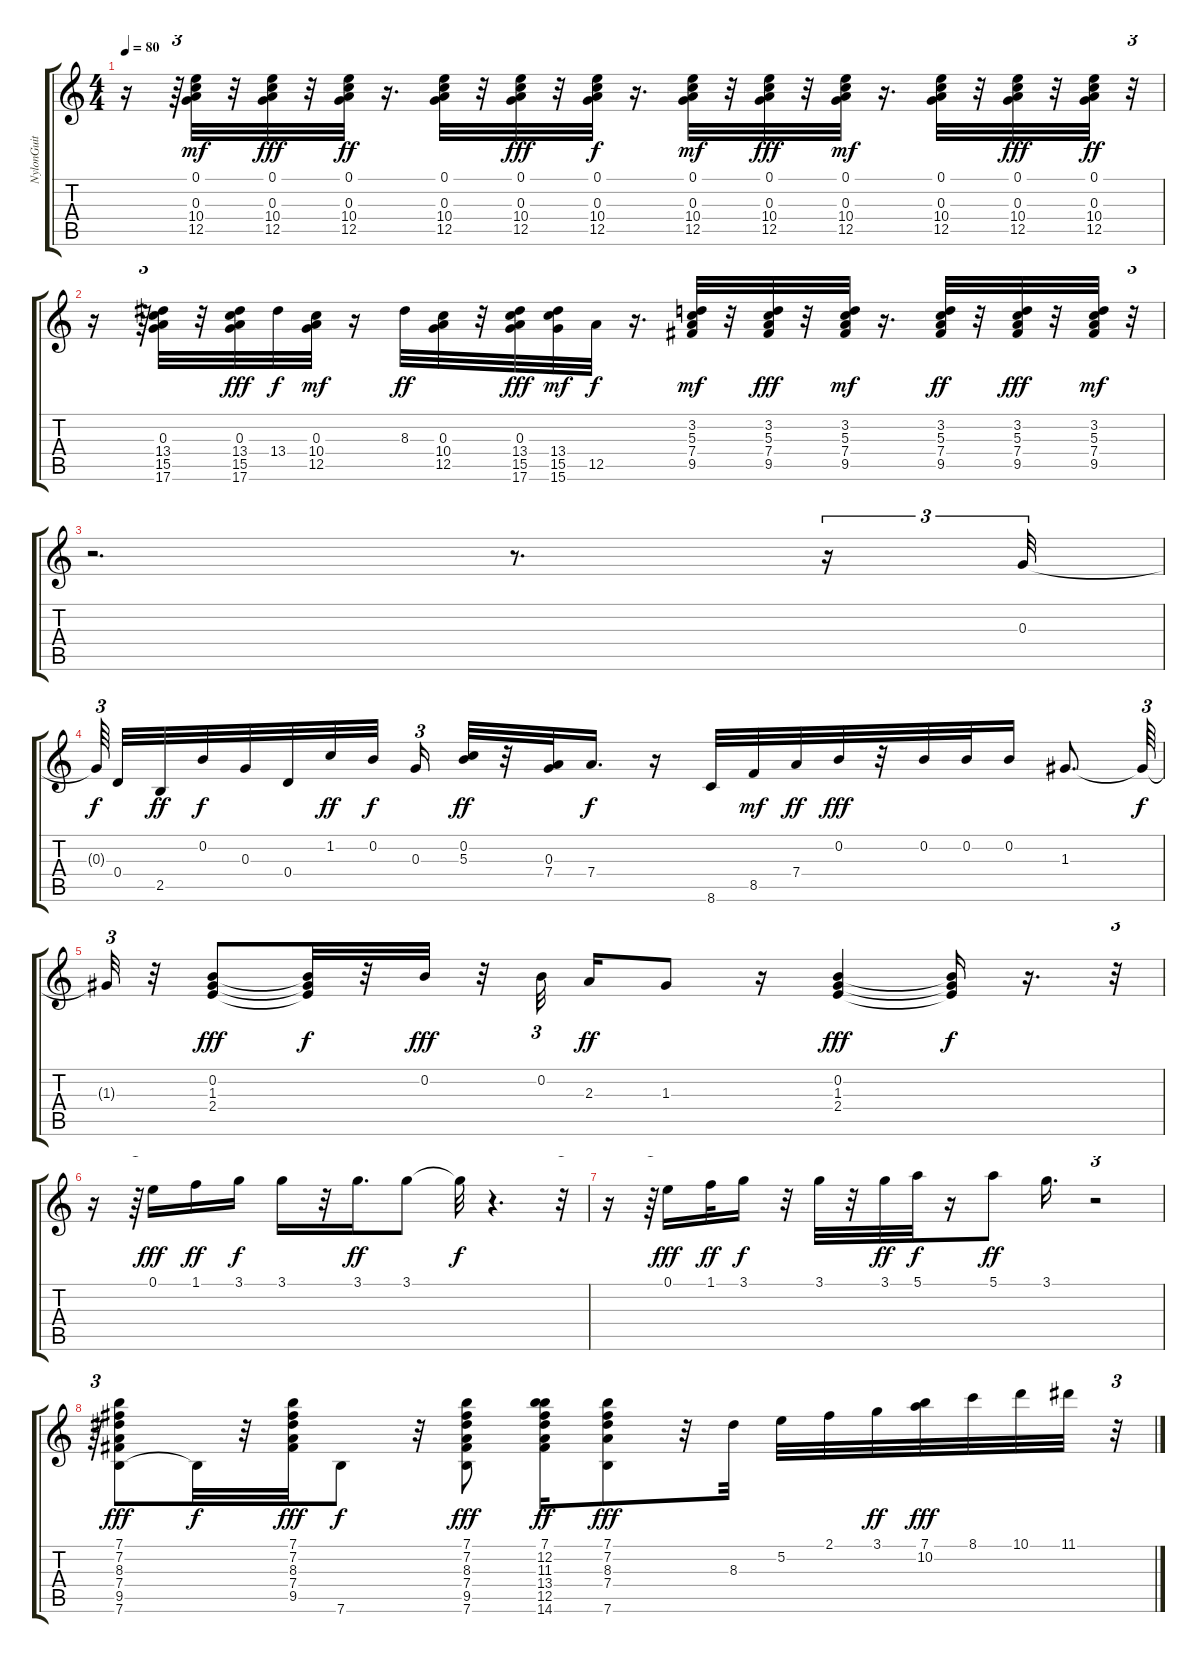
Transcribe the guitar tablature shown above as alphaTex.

\track ("NylonGuit" "NylonGuit") {instrument acousticguitarnylon}
\staff {score tabs}
\tuning (E4 B3 G3 D3 A2 E2) {hide}
\ts (4 4)
\tempo 80
\clef g2
\ks c
r.16{dy mf} r.64{tu (3 2)} (0.1 0.3 10.4 12.5).32 r.32 (0.1 0.3 10.4 12.5).32{dy fff} r.32 (0.1 0.3 10.4 12.5).32{dy ff} r.16{d} (0.1 0.3 10.4 12.5).32 r.32 (0.1 0.3 10.4 12.5).32{dy fff} r.32 (0.1 0.3 10.4 12.5).32{dy f} r.16{d} (0.1 0.3 10.4 12.5).32{dy mf} r.32 (0.1 0.3 10.4 12.5).32{dy fff} r.32 (0.1 0.3 10.4 12.5).32{dy mf} r.16{d} (0.1 0.3 10.4 12.5).32 r.32 (0.1 0.3 10.4 12.5).32{dy fff} r.32 (0.1 0.3 10.4 12.5).32{dy ff} r.32{tu (3 2)} |
r.16 r.64{tu (3 2)} (0.3 13.4 15.5 17.6).32 r.32 (0.3 13.4 15.5 17.6).32{dy fff} 13.4.32{dy f} (0.3 10.4 12.5).32{dy mf} r.16 8.3.32{dy ff} (0.3 10.4 12.5).32 r.32 (0.3 13.4 15.5 17.6).32{dy fff} (13.4 15.5 15.6).32{dy mf} 12.5.32{dy f} r.16{d} (3.2 5.3 7.4 9.5).32{dy mf} r.32 (3.2 5.3 7.4 9.5).32{dy fff} r.32 (3.2 5.3 7.4 9.5).32{dy mf} r.16{d} (3.2 5.3 7.4 9.5).32{dy ff} r.32 (3.2 5.3 7.4 9.5).32{dy fff} r.32 (3.2 5.3 7.4 9.5).32{dy mf} r.32{tu (3 2)} |
r.2{d} r.8{d} r.16{tu (3 2)} 0.3.32{tu (3 2) volume 14} |
0.3{t}.64{tu (3 2) dy f beam splitsecondary} 0.4.32 2.5.32{dy ff} 0.2.32{dy f} 0.3.32 0.4.32 1.2.32{dy ff} 0.2.32{dy f beam splitsecondary} 0.3.16{tu (3 2)} (0.2 5.3).32{dy ff} r.32 (0.3 7.4).32 7.4.16{d dy f} r.16 8.6.32 8.5.32{dy mf} 7.4.32{dy ff} 0.2.32{dy fff} r.32 0.2.32 0.2.32 0.2.16 1.3.8{d} 1.3{t}.64{tu (3 2) dy f} |
1.3{t}.32{tu (3 2)} r.32 (0.2 1.3 2.4).8{dy fff} (0.2{t} 1.3{t} 2.4{t}).32{dy f} r.32 0.2.32{dy fff} r.32 0.2.32{tu (3 2) beam splitsecondary} 2.3.16{dy ff} 1.3.8 r.16 (0.2 1.3 2.4).4{dy fff} (0.2{t} 1.3{t} 2.4{t}).16{dy f} r.16{d} r.32{tu (3 2)} |
r.16 r.64{tu (3 2)} 0.1.16{dy fff} 1.1.16{dy ff} 3.1.16{dy f} 3.1.16 r.32 3.1.16{d dy ff} 3.1.8 3.1{t}.32{dy f} r.4{d} r.32{tu (3 2)} |
r.16 r.64{tu (3 2)} 0.1.16{dy fff} 1.1.32{dy ff} 3.1.16{dy f} r.32 3.1.32 r.32 3.1.32{dy ff} 5.1.32{dy f} r.16 5.1.8{dy ff} 3.1.16{d} r.2{tu (3 2)} |
r.64{tu (3 2)} (7.1 7.2 8.3 7.4 9.5 7.6).8{dy fff} 7.6{t}.32{dy f} r.32 (7.1 7.2 8.3 7.4 9.5).32{dy fff} 7.6.8{dy f} r.32 (7.1 7.2 8.3 7.4 9.5 7.6).8{dy fff} (7.1 12.2 11.3 13.4 12.5 14.6).16{dy ff} (7.1 7.2 8.3 7.4 7.6).8{dy fff} r.32 8.3.32 5.2.32 2.1.32 3.1.32{dy ff} (7.1 10.2).32{dy fff} 8.1.32 10.1.32 11.1.32 r.32{tu (3 2)}
